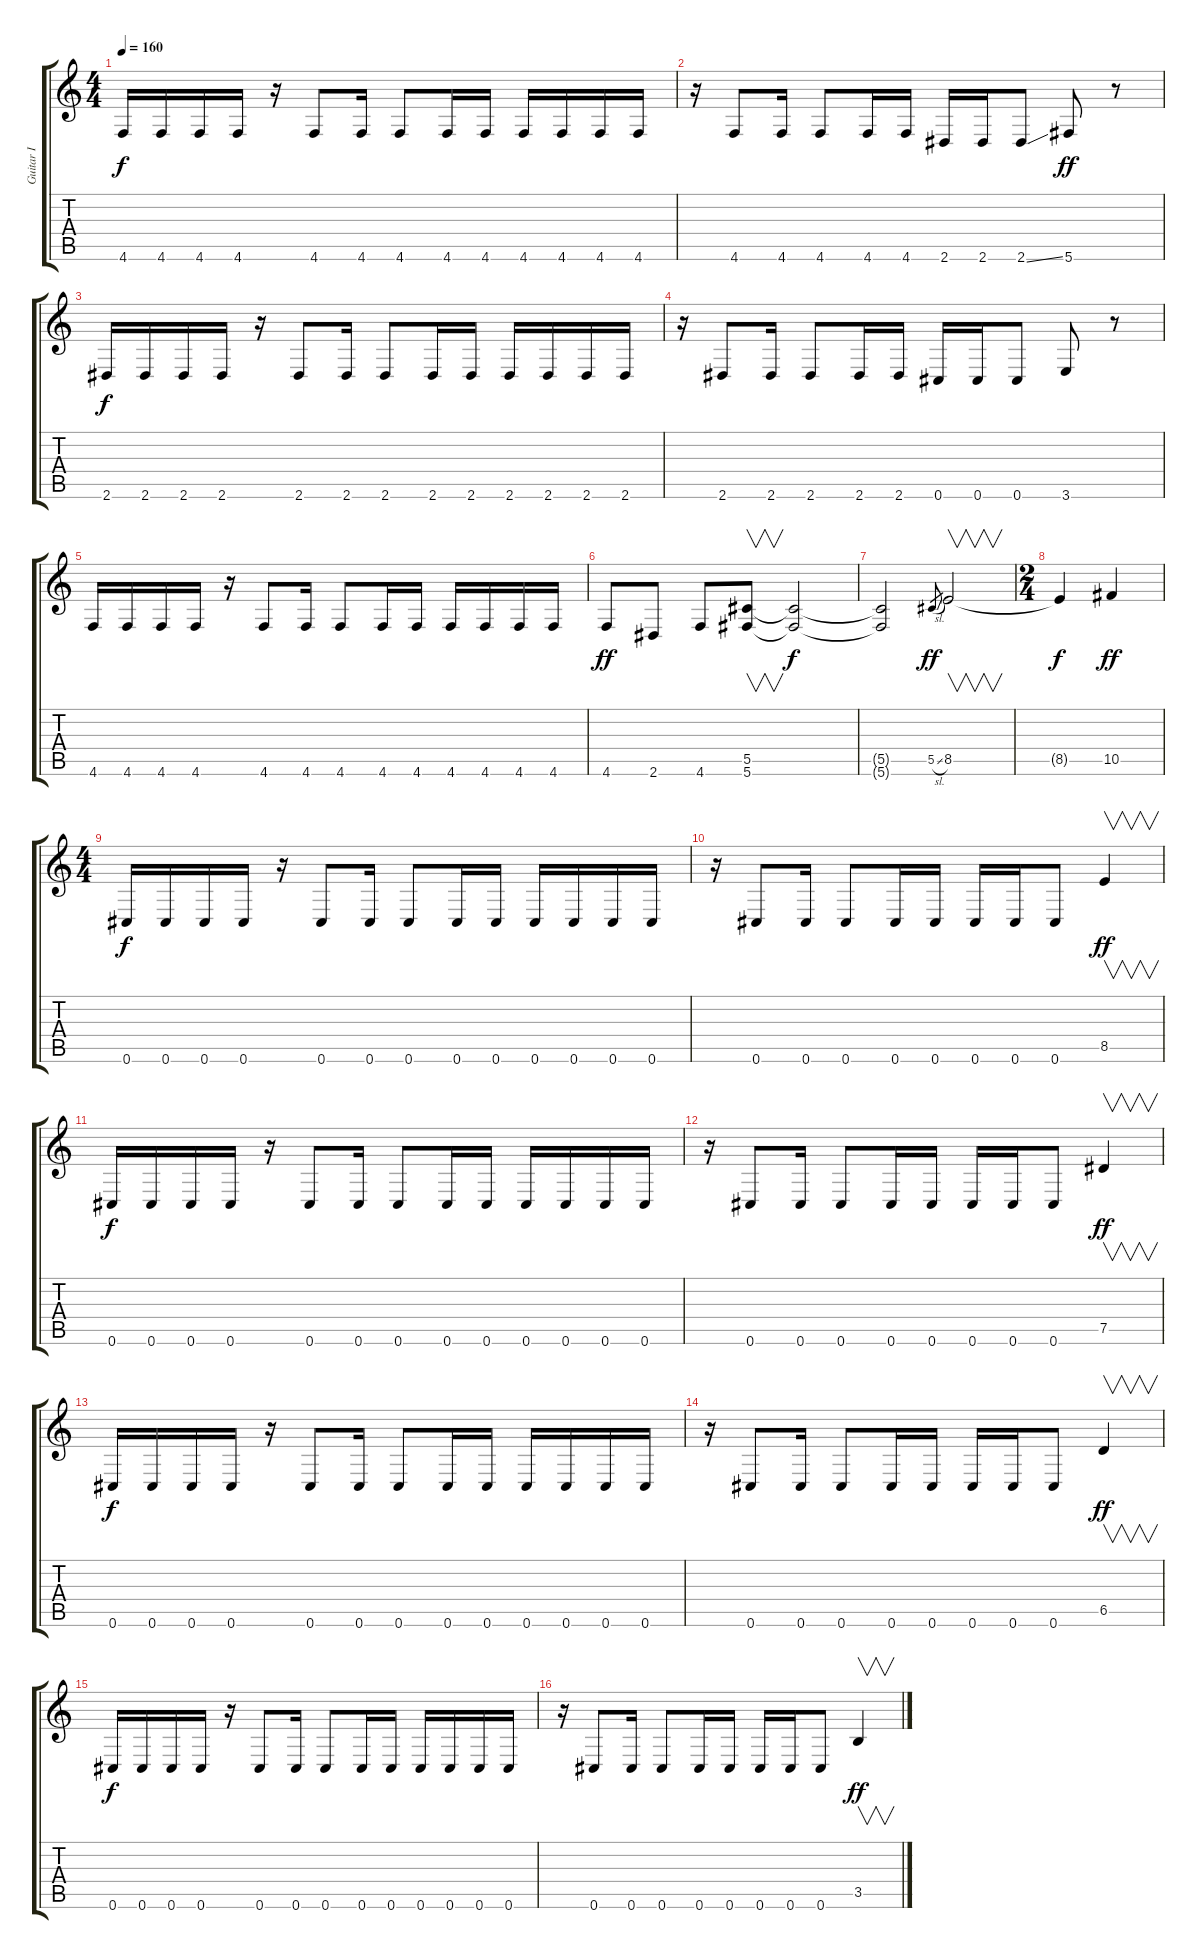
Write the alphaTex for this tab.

\track ("Guitar I" "Guitar I") {instrument distortionguitar}
\staff {score tabs}
\tuning (Eb4 Bb3 Gb3 Db3 Ab2 Db2) {hide}
\ts (4 4)
\tempo 160
\clef g2
\ks c
4.6.16{dy f instrument electricguitarmuted} 4.6.16 4.6.16 4.6.16 r.16 4.6.8 4.6.16 4.6.8 4.6.16 4.6.16 4.6.16 4.6.16 4.6.16 4.6.16 |
r.16{instrument electricguitarmuted} 4.6.8 4.6.16 4.6.8 4.6.16 4.6.16 2.6.16 2.6.16 2.6{ss}.8 5.6.8{dy ff} r.8 |
2.6.16{dy f instrument electricguitarmuted} 2.6.16 2.6.16 2.6.16 r.16 2.6.8 2.6.16 2.6.8 2.6.16 2.6.16 2.6.16 2.6.16 2.6.16 2.6.16 |
r.16{instrument electricguitarmuted} 2.6.8 2.6.16 2.6.8 2.6.16 2.6.16 0.6.16 0.6.16 0.6.8 3.6.8 r.8 |
4.6.16{instrument electricguitarmuted} 4.6.16 4.6.16 4.6.16 r.16 4.6.8 4.6.16 4.6.8 4.6.16 4.6.16 4.6.16 4.6.16 4.6.16 4.6.16 |
4.6.8{dy ff instrument distortionguitar} 2.6.8 4.6.8 (5.5 5.6).8{v} (5.5{t} 5.6{t}).2{dy f} |
(5.5{t} 5.6{t}).2 5.5{sl}.8{gr dy ff} 8.5.2{v} |
\ts (2 4)
8.5{t}.4{dy f} 10.5.4{dy ff} |
\ts (4 4)
0.6.16{dy f instrument electricguitarmuted} 0.6.16 0.6.16 0.6.16 r.16 0.6.8 0.6.16 0.6.8 0.6.16 0.6.16 0.6.16 0.6.16 0.6.16 0.6.16 |
r.16 0.6.8{instrument electricguitarmuted} 0.6.16 0.6.8 0.6.16 0.6.16 0.6.16 0.6.16 0.6.8 8.5.4{v dy ff instrument distortionguitar} |
0.6.16{dy f instrument electricguitarmuted} 0.6.16 0.6.16 0.6.16 r.16 0.6.8 0.6.16 0.6.8 0.6.16 0.6.16 0.6.16 0.6.16 0.6.16 0.6.16 |
r.16{instrument electricguitarmuted} 0.6.8 0.6.16 0.6.8 0.6.16 0.6.16 0.6.16 0.6.16 0.6.8 7.5.4{v dy ff instrument distortionguitar} |
0.6.16{dy f instrument electricguitarmuted} 0.6.16 0.6.16 0.6.16 r.16 0.6.8 0.6.16 0.6.8 0.6.16 0.6.16 0.6.16 0.6.16 0.6.16 0.6.16 |
r.16{instrument electricguitarmuted} 0.6.8 0.6.16 0.6.8 0.6.16 0.6.16 0.6.16 0.6.16 0.6.8 6.5.4{v dy ff instrument distortionguitar} |
0.6.16{dy f instrument electricguitarmuted} 0.6.16 0.6.16 0.6.16 r.16 0.6.8 0.6.16 0.6.8 0.6.16 0.6.16 0.6.16 0.6.16 0.6.16 0.6.16 |
r.16{instrument electricguitarmuted} 0.6.8 0.6.16 0.6.8 0.6.16 0.6.16 0.6.16 0.6.16 0.6.8 3.5.4{v dy ff instrument distortionguitar}
